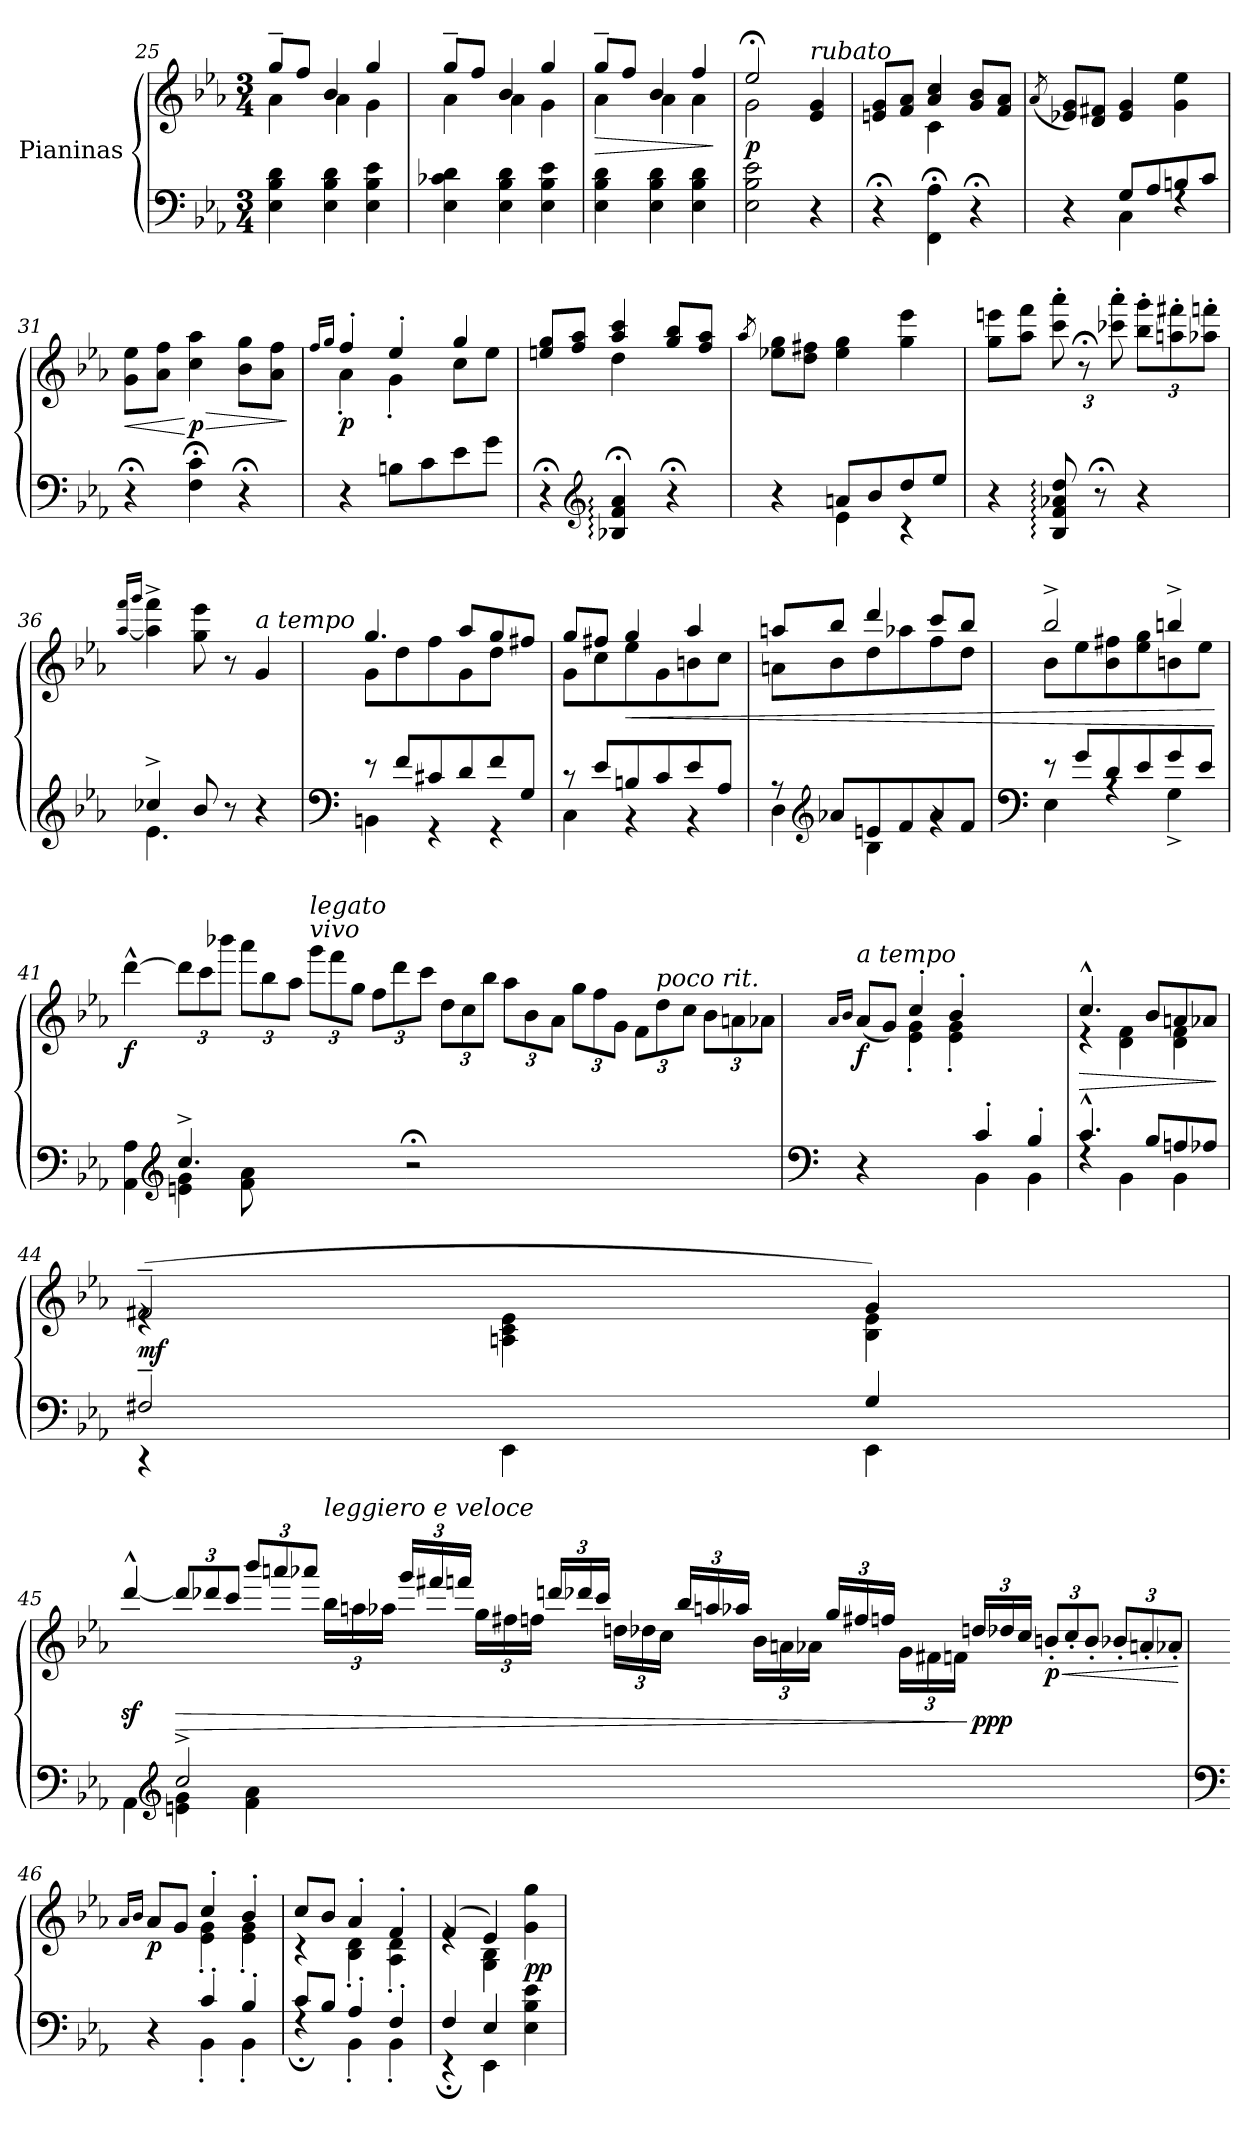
**kern	**kern	**dynam
*part1	*part1	*part1
*staff2	*staff1	*staff1/2
*I"Pianinas	*	*
*clefF4	*clefG2	*
*k[b-e-a-]	*k[b-e-a-]	*
*M3/4	*M3/4	*
=25	=25	=25
*	*^	*
4E-\ 4B-\ 4d\	8gg~/L	4a-\	.
.	8ff/J	.	.
4E-\ 4B-\ 4d\	4b-/	4a-\	.
4E-\ 4B-\ 4e-\	4gg/	4g\	.
!!LO:LB:g=z	!!
=26	=26	=26	=26
4E-\ 4c-X\ 4d\	8gg~/L	4a-\	.
.	8ff/J	.	.
4E-\ 4B-\ 4d\	4b-/	4a-\	.
4E-\ 4B-\ 4e-\	4gg/	4g\	.
=27	=27	=27	=27
!	!	!	!LO:HP:b
4E-\ 4B-\ 4d\	8gg~/L	4a-\	>
.	8ff/J	.	.
4E-\ 4B-\ 4d\	4b-/	4a-\	.
4E-\ 4B-\ 4d\	4ff/	4a-\	.
*	*v	*v	*
.	.	]
=28	=28	=28
*	*^	*
!	!	!	!LO:DY:b
2E-\ 2B-\ 2e-\	2ee-;</	2g\	p
*	*MM160	*	*
!	!LO:TX:a:i:t=rubato	!	!
4r	4e-/ 4g/	4ryy	.
=29	=29	=29	=29
4r;<	8en/ 8g/L	4ryy	.
.	8f/ 8a-/J	.	.
4FF\;< 4A-\;<	4a-/ 4cc/	4c\	.
4r;<	8g/ 8b-/L	4ryy	.
.	8f/ 8a-/J	.	.
*	*v	*v	*
=30	=30	=30
.	(8qa-/	.
*^	*	*
4r	4ryy	8e-X/ 8g/L)	.
.	.	8d/ 8f#X/J	.
8G/L	4C\	4e-/ 4g/	.
8A-/	.	.	.
8Bn/	4rF	4g\ 4ee-\	.
8c/J	.	.	.
*v	*v	*	*
=31	=31	=31
!	!	!LO:HP:b
4r;<	8g\ 8ee-\L	<
.	8a-\ 8ff\J	.
!	!	!LO:HP:n=1:b
!	!	!LO:DY:n=1:b
4F\;< 4c\;<	4cc\ 4aa-\	[ > p
4r;<	8b-\ 8gg\L	.
.	8a-\ 8ff\J	.
.	.	]
!!LO:PB:g=z
=32	=32	=32
.	16qff/LL	.
.	16qgg/JJ	.
*	*^	*
!	!	!	!LO:DY:b
4r	4ff'/	4a-'\	p
8Bn\L	4ee-'/	4g'\	.
8c\	.	.	.
8e-\	4gg/	8cc\L	.
8g\J	.	8ee-\J	.
=33	=33	=33	=33
4r;<	8een/ 8gg/L	4ryy	.
.	8ff/ 8aa-/J	.	.
*clefG2	*	*	*
4B-X/;<: 4f/;<: 4a-/;<:	4aa-/ 4ccc/	4dd\	.
4r;<	8gg/ 8bb-/L	4ryy	.
.	8ff/ 8aa-/J	.	.
*	*v	*v	*
=34	=34	=34
.	8qaa-/	.
*^	*	*
4r	4ryy	8ee-X\ 8gg\L	.
.	.	8dd\ 8ff#X\J	.
8an/L	4e-\	4ee-\ 4gg\	.
8b-/	.	.	.
8dd/	4r	4gg\ 4eee-\	.
8ee-/J	.	.	.
*v	*v	*	*
=35	=35	=35
4r	8gg\ 8eeen\L	.
.	8aa-\ 8fff\J	.
*	*Xbrackettup	*
8B-/: 8f/: 8a-X/: 8dd/:	12ccc\' 12aaa-\'	.
.	12r;<	.
8r;<	.	.
.	12ccc-X\' 12aaa-\'	.
4r	12bb-\' 12ggg\'L	.
.	12aan\' 12fff#X\'	.
.	12aa-X\' 12fffn\'J	.
!!LO:LB:g=z
=36	=36	=36
*	*MM160	*
.	[16qaa-/ 16qfff/LL	.
.	16qggg/JJ	.
*^	*	*
4cc-X^/	4.e-\	4aa-\]^ 4fff\^	.
8b-/	.	8gg\ 8eee-\	.
8r	8ryy	8r	.
!	!	!LO:TX:a:i:t=a tempo	!
4r	4ryy	4g/	.
=37	=37	=37	=37
*clefF4	*	*	*
*	*	*^	*
8r	4BBn\	4.gg/	8g\L	.
8f/L	.	.	8dd\	.
8c#X/	4r	.	8ff\	.
8d/	.	8aa-/L	8g\	.
8f/	4r	8gg/	8dd\J	.
8G/J	.	8ff#X/J	8ryy	.
=38	=38	=38	=38	=38
8r	4C\	8gg/L	8g\L	.
8e-/L	.	8ff#X/J	8cc\	.
!	!	!	!	!LO:HP:b
8Bn/	4r	4gg/	8ee-\	<
8c/	.	.	8g\	.
8e-/	4r	4aa-/	8bn\	.
8A-/J	.	.	8cc\J	.
=39	=39	=39	=39	=39
8r	4D\	8aan/L	8an\L	.
*clefG2	*	*	*	*
8a-X/L	.	8bb-/J	8b-\	.
8en/	4B-\	4ddd/	8dd\	.
8f/	.	.	8aa-X\	.
8a-/	4rg	8ccc/L	8ff\	.
8f/J	.	8bb-/J	8dd\J	.
!!LO:LB:g=z	!!
=40	=40	=40	=40	=40
*clefF4	*	*	*	*
8r	4E-\	2bb-^/	8b-\L	.
8g/L	.	.	8ee-\	.
8d/	4rA	.	8b-\ 8ff#X\	.
8e-/	.	.	8ee-\ 8gg\	.
8g/	4G^\	4bbn^/	8bn\	.
8e-/J	.	.	8ee-\J	.
*v	*v	*	*	*
*	*v	*v	*
.	.	[
=41	=41	=41
*^	*	*
!	!	!	!LO:DY:b
4AA-\ 4A-\	4ryy	[4ddd^^\	f
*clefG2	*	*	*
4.cc^/	4en\ 4g\	12ddd\L]	.
.	.	12ccc\	.
.	.	12bbb-X\J	.
.	8f\ 8a-\	12aaa-\L	.
.	.	12bb-\	.
8ryy	8ryy	.	.
.	.	12aa-\J	.
!	!	!LO:TX:a:i:t=vivo	!
!	!	!LO:TX:a:i:t=legato	!
4.ryy	4.ryy	12ggg\L	.
.	.	12fff\	.
.	.	12gg\J	.
.	.	12ff\L	.
.	.	12ddd\	.
2r;<	2ryy	.	.
.	.	12ccc\J	.
.	.	12dd\L	.
.	.	12cc\	.
.	.	12bb-\J	.
.	.	12aa-\L	.
.	.	12b-\	.
2r;<yy	2ryy	.	.
.	.	12a-\J	.
.	.	12gg\L	.
.	.	12ff\	.
.	.	12g\J	.
.	.	12f\L	.
!	!	!LO:TX:a:i:t=poco rit.	!
.	.	12dd\	.
4r;<yy	4ryy	.	.
.	.	12cc\J	.
.	.	12b-\L	.
.	.	12an\	.
8r;<yy	8ryy	.	.
.	.	12a-X\J	.
!!LO:LB:g=z
=42	=42	=42	=42
*clefF4	*	*	*
.	.	16qa-/LL	.
.	.	16qb-/JJ	.
*	*	*^	*
!	!	!LO:TX:a:i:t=a tempo	!	!
!	!	!	!	!LO:DY:b
4r	4rFyy	(8a-/L	4rgyy	f
.	.	8g/J)	.	.
4.r;<yy	4.ryy	4cc'/	4e-\' 4g\'	.
.	.	4b-'/	4e-\' 4g\'	.
4c'/	4BB-\	.	.	.
.	.	4.ryy	4.ryy	.
4B-'/	4BB-\	.	.	.
=43	=43	=43	=43	=43
!	!	!	!	!LO:HP:b
4.c^^/	4rF	4.cc^^/	4r	>
.	4BB-\	.	4d\ 4f\	.
8B-/L	.	8b-/L	.	.
8An/	4BB-\	8an/	4d\ 4f\	.
8A-X/J	.	8a-X/J	.	.
*v	*v	*	*	*
*	*v	*v	*
.	.	]
=44	=44	=44
*^	*^	*
!	!	!	!	!LO:DY:b
2F#X~/	4r	(2f#X~/	4re	mf
.	4EE-\	.	4An\ 4c\ 4e-\	.
4G/	4EE-\	4g/)	4B-\ 4e-\	.
!!LO:LB:g=z
=45	=45	=45	=45	=45
!	!	!LO:TX:a:i:t=rall.	!	!
*	*	*v	*v	*
4AA-\	4ryy	[4dddz<^^/	.
*clefG2	*	*	*
!	!	!	!LO:HP:b
2cc^/	4en\ 4g\	12ddd/L]	>
.	.	12ddd-X/	.
.	.	12ccc/J	.
.	4f\ 4a-\	12bbb-/L	.
.	.	12aaan/	.
.	.	12aaa-X/J	.
!	!	!LO:TX:a:i:t=leggiero e veloce	!
1ryy	1ryy	24bb-\LL	.
.	.	24aan\	.
.	.	24aa-X\JJ	.
.	.	24ggg/LL	.
.	.	24fff#X/	.
.	.	24fffn/JJ	.
.	.	24gg\LL	.
.	.	24ff#X\	.
.	.	24ffn\JJ	.
.	.	24dddn/LL	.
.	.	24ddd-X/	.
.	.	24ccc/JJ	.
.	.	24ddn\LL	.
.	.	24dd-X\	.
.	.	24cc\JJ	.
.	.	24bb-/LL	.
.	.	24aan/	.
.	.	24aa-X/JJ	.
.	.	24b-\LL	.
.	.	24an\	.
.	.	24a-X\JJ	.
.	.	24gg/LL	.
.	.	24ff#X/	.
.	.	24ffn/JJ	.
2r;<yy	2ryy	24g\LL	.
.	.	24f#X\	.
.	.	24fn\JJ	.
!	!	!	!LO:DY:n=1:b
.	.	24ddn/LL	] ppp
.	.	24dd-X/	.
.	.	24cc/JJ	.
!	!	!	!LO:HP:b
!	!	!	!LO:DY:n=2:b
.	.	12bn'/L	< p
.	.	12cc'/	.
.	.	12b'/J	.
4r;<yy	4ryy	12b-X'/L	.
.	.	12an'/	.
.	.	12a-X'/J	.
*v	*v	*	*
.	.	[
!!LO:PB:g=z
=46	=46	=46
*clefF4	*	*
.	16qa-/LL	.
.	16qb-/JJ	.
*^	*^	*
!	!	!	!	!LO:DY:b
4r	4rFyy	8a-/L	4rgyy	p
.	.	8g/J	.	.
4c'/	4BB-'\	4cc'/	4e-\' 4g\'	.
4B-'/	4BB-'\	4b-'/	4e-\' 4g\'	.
=47	=47	=47	=47	=47
8c/L	4r;F	8cc/L	4r	.
8B-/J	.	8b-/J	.	.
4A-'/	4BB-'\	4a-'/	4B-\' 4d\'	.
4F'/	4BB-'\	4f'/	4A-\' 4d\'	.
=48	=48	=48	=48	=48
4F/	4r;	(4f/	4re	.
4E-/	4EE-\	4e-/)	4G\ 4B-\	.
*	*	*MM179	*	*
!	!	!	!	!LO:DY:b
4E-\ 4B-\ 4e-\	4ryy	4g\ 4gg\	4ryy	pp
*v	*v	*	*	*
*	*v	*v	*
=	=	=
*-	*-	*-
